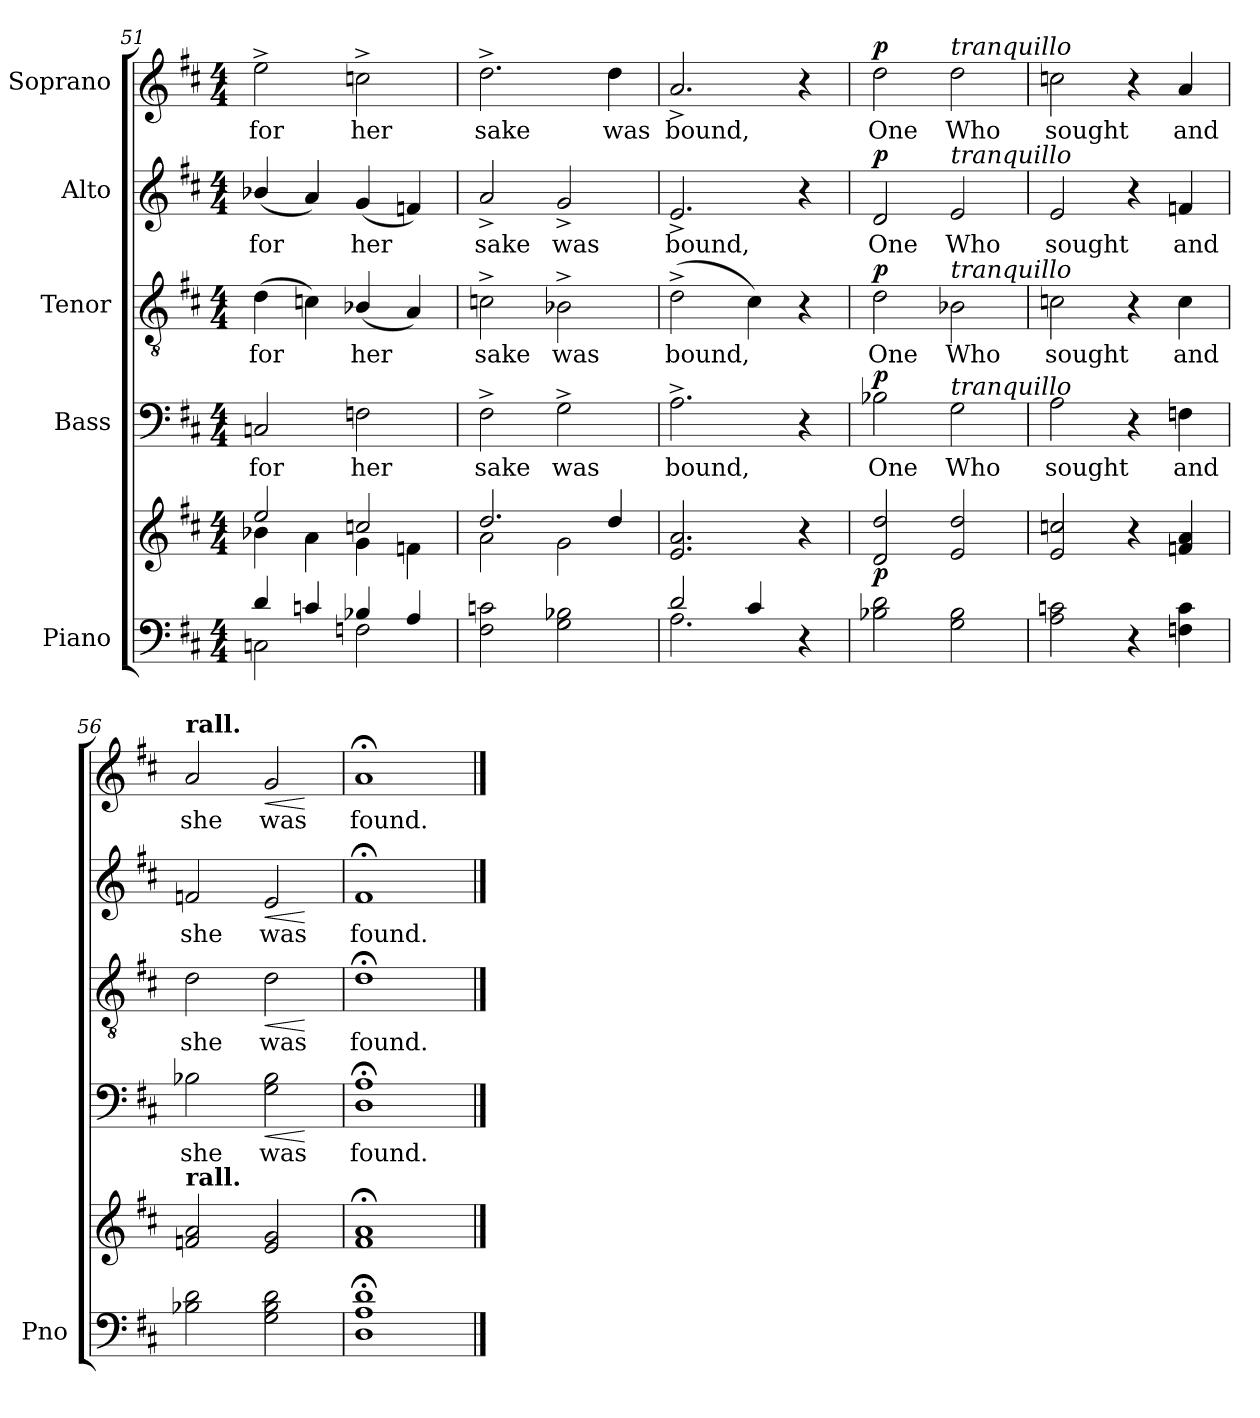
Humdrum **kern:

**kern	**kern	**dynam	**kern	**text	**dynam	**kern	**text	**dynam	**kern	**text	**dynam	**kern	**text	**dynam
*part5	*part5	*part5	*part4	*part4	*part4	*part3	*part3	*part3	*part2	*part2	*part2	*part1	*part1	*part1
*staff6	*staff5	*staff5/6	*staff4	*staff4	*staff4	*staff3	*staff3	*staff3	*staff2	*staff2	*staff2	*staff1	*staff1	*staff1
*I"Piano	*	*	*I"Bass	*	*	*I"Tenor	*	*	*I"Alto	*	*	*I"Soprano	*	*
*I'Pno	*	*	*	*	*	*	*	*	*	*	*	*	*	*
*clefF4	*clefG2	*	*clefF4	*	*	*clefGv2	*	*	*clefG2	*	*	*clefG2	*	*
*k[f#c#]	*k[f#c#]	*	*k[f#c#]	*	*	*k[f#c#]	*	*	*k[f#c#]	*	*	*k[f#c#]	*	*
*D:	*D:	*	*D:	*	*	*D:	*	*	*D:	*	*	*D:	*	*
*M4/4	*M4/4	*	*M4/4	*	*	*M4/4	*	*	*M4/4	*	*	*M4/4	*	*
=51	=51	=51	=51	=51	=51	=51	=51	=51	=51	=51	=51	=51	=51	=51
*^	*^	*	*	*	*	*	*	*	*	*	*	*	*	*
!	!	!	!	!	!	!LO:LY:b	!	!	!LO:LY:b	!	!	!LO:LY:b	!	!	!LO:LY:b	!
4d/	2Cn\	2ee/	4b-X\	.	2Cn/	for	.	(>4d\	for	.	(<4b-X/	for	.	2ee^\	for	.
4cn/	.	.	4a\	.	.	.	.	4cn\)	.	.	4a/)	.	.	.	.	.
!	!	!	!	!	!	!LO:LY:b	!	!	!LO:LY:b	!	!	!LO:LY:b	!	!	!LO:LY:b	!
4B-X/	2Fn\	2ccn/	4g\	.	2Fn\	her	.	(<4B-X/	her	.	(<4g/	her	.	2ccn^\	her	.
4A/	.	.	4fn\	.	.	.	.	4A/)	.	.	4fn/)	.	.	.	.	.
*v	*v	*	*	*	*	*	*	*	*	*	*	*	*	*	*	*
=52	=52	=52	=52	=52	=52	=52	=52	=52	=52	=52	=52	=52	=52	=52	=52
!	!	!	!	!	!LO:LY:b	!	!	!LO:LY:b	!	!	!LO:LY:b	!	!	!LO:LY:b	!
2F#\ 2cn\	2.dd/	2a\	.	2F#i^\	sake	.	2cn^\	sake	.	2a^/	sake	.	2.dd^\	sake	.
!	!	!	!	!	!LO:LY:b	!	!	!LO:LY:b	!	!	!LO:LY:b	!	!	!	!
2G\ 2B-X\	.	2g\	.	2G^\	was	.	2B-X^\	was	.	2g^/	was	.	.	.	.
!	!	!	!	!	!	!	!	!	!	!	!	!	!	!LO:LY:b	!
.	4dd/	.	.	.	.	.	.	.	.	.	.	.	4dd\	was	.
*	*v	*v	*	*	*	*	*	*	*	*	*	*	*	*	*
=53	=53	=53	=53	=53	=53	=53	=53	=53	=53	=53	=53	=53	=53	=53
*^	*	*	*	*	*	*	*	*	*	*	*	*	*	*
!	!	!	!	!	!LO:LY:b	!	!	!LO:LY:b	!	!	!LO:LY:b	!	!	!LO:LY:b	!
2d/	2.A\	2.e/ 2.a/	.	2.A^\	bound,	.	(>2d^\	bound,	.	2.e^/	bound,	.	2.a^/	bound,	.
4c#i/	.	.	.	.	.	.	4c#i\)	.	.	.	.	.	.	.	.
4r	4ryy	4r	.	4r	.	.	4r	.	.	4r	.	.	4r	.	.
=54	=54	=54	=54	=54	=54	=54	=54	=54	=54	=54	=54	=54	=54	=54	=54
!	!	!	!LO:DY:b	!	!LO:LY:b	!LO:DY:a	!	!LO:LY:b	!LO:DY:a	!	!LO:LY:b	!LO:DY:a	!	!LO:LY:b	!LO:DY:a
*v	*v	*	*	*	*	*	*	*	*	*	*	*	*	*	*
2B-X\ 2d\	2d/ 2dd/	p	2B-X\	One	p	2d\	One	p	2d/	One	p	2dd\	One	p
!	!	!	!	!	!	!	!	!	!	!	!	!LO:TX:a:i:t=tranquillo	!	!
!	!	!	!	!	!	!	!	!	!LO:TX:a:i:t=tranquillo	!	!	!	!	!
!	!	!	!	!	!	!LO:TX:a:i:t=tranquillo	!	!	!	!	!	!	!	!
!	!	!	!LO:TX:a:i:t=tranquillo	!	!	!	!	!	!	!	!	!	!	!
!	!	!	!	!LO:LY:b	!	!	!LO:LY:b	!	!	!LO:LY:b	!	!	!LO:LY:b	!
2G\ 2B-\	2e/ 2dd/	.	2G\	Who	.	2B-X\	Who	.	2e/	Who	.	2dd\	Who	.
=55	=55	=55	=55	=55	=55	=55	=55	=55	=55	=55	=55	=55	=55	=55
!	!	!	!	!LO:LY:b	!	!	!LO:LY:b	!	!	!LO:LY:b	!	!	!LO:LY:b	!
2A\ 2cn\	2e/ 2ccn/	.	2A\	sought	.	2cn\	sought	.	2e/	sought	.	2ccn\	sought	.
4r	4r	.	4r	.	.	4r	.	.	4r	.	.	4r	.	.
!	!	!	!	!LO:LY:b	!	!	!LO:LY:b	!	!	!LO:LY:b	!	!	!LO:LY:b	!
4Fn\ 4c\	4fn/ 4a/	.	4Fn\	and	.	4c\	and	.	4fn/	and	.	4a/	and	.
=56	=56	=56	=56	=56	=56	=56	=56	=56	=56	=56	=56	=56	=56	=56
!	!	!	!	!	!	!	!	!	!	!	!	!LO:TX:a:B:t=rall.	!	!
!	!LO:TX:a:B:t=rall.	!	!	!	!	!	!	!	!	!	!	!	!	!
!	!	!	!	!LO:LY:b	!	!	!LO:LY:b	!	!	!LO:LY:b	!	!	!LO:LY:b	!
2B-X\ 2d\	2fn/ 2a/	.	2B-X\	she	.	2d\	she	.	2fn/	she	.	2a/	she	.
!	!	!	!	!LO:LY:b	!LO:HP:b	!	!LO:LY:b	!LO:HP:b	!	!LO:LY:b	!LO:HP:b	!	!LO:LY:b	!LO:HP:b
2G\ 2B-\ 2d\	2e/ 2g/	.	2G\ 2B-\	was	<	2d\	was	<	2e/	was	<	2g/	was	<
.	.	.	.	.	[	.	.	[	.	.	[	.	.	[
=57	=57	=57	=57	=57	=57	=57	=57	=57	=57	=57	=57	=57	=57	=57
!	!	!	!	!LO:LY:b	!	!	!LO:LY:b	!	!	!LO:LY:b	!	!	!LO:LY:b	!
1D;< 1A;< 1d;<	1f#i;< 1a;<	.	1D;< 1A;<	found.	.	1d;<	found.	.	1f#i;<	found.	.	1a;<	found.	.
==	==	==	==	==	==	==	==	==	==	==	==	==	==	==
*-	*-	*-	*-	*-	*-	*-	*-	*-	*-	*-	*-	*-	*-	*-
